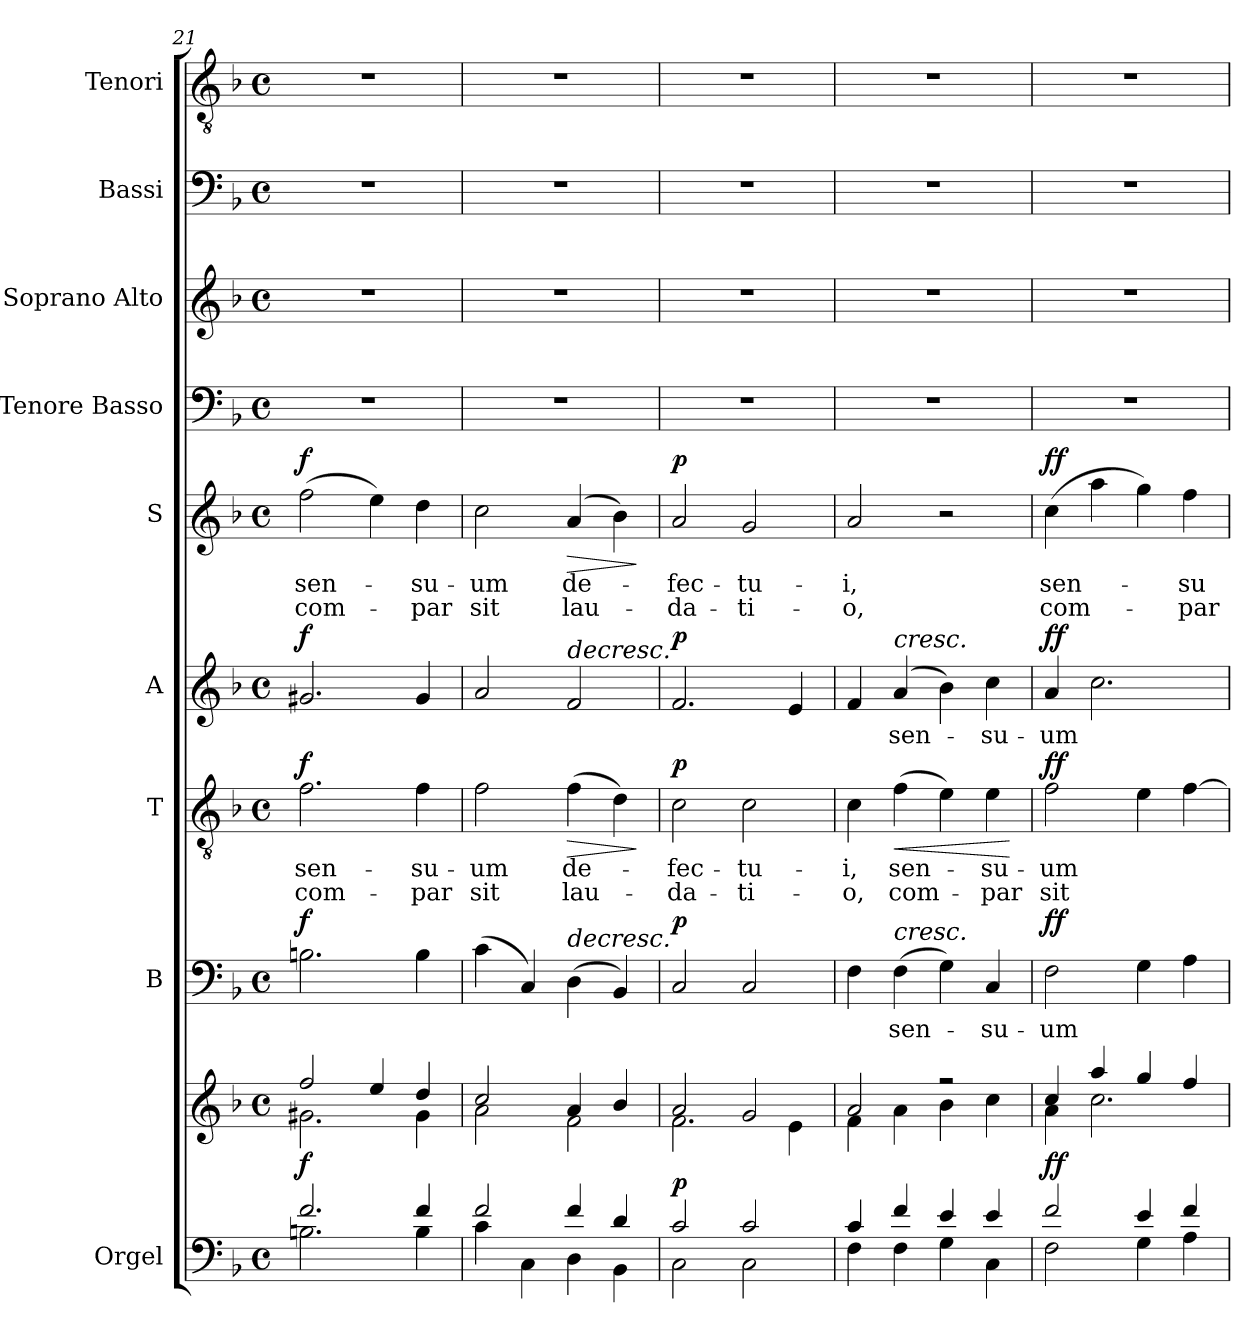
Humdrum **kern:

**kern	**kern	**dynam	**kern	**text	**dynam	**kern	**text	**text	**dynam	**kern	**text	**dynam	**kern	**text	**text	**dynam	**kern	**kern	**kern	**kern
*part9	*part9	*part9	*part8	*part8	*part8	*part7	*part7	*part7	*part7	*part6	*part6	*part6	*part5	*part5	*part5	*part5	*part4	*part3	*part2	*part1
*staff10	*staff9	*staff9/10	*staff8	*staff8	*staff8	*staff7	*staff7	*staff7	*staff7	*staff6	*staff6	*staff6	*staff5	*staff5	*staff5	*staff5	*staff4	*staff3	*staff2	*staff1
*I"Orgel	*	*	*I"B	*	*	*I"T	*	*	*	*I"A	*	*	*I"S	*	*	*	*I"Tenore Basso	*I"Soprano Alto	*I"Bassi	*I"Tenori
*clefF4	*clefG2	*	*clefF4	*	*	*clefGv2	*	*	*	*clefG2	*	*	*clefG2	*	*	*	*clefF4	*clefG2	*clefF4	*clefGv2
*k[b-]	*k[b-]	*	*k[b-]	*	*	*k[b-]	*	*	*	*k[b-]	*	*	*k[b-]	*	*	*	*k[b-]	*k[b-]	*k[b-]	*k[b-]
*M4/4	*M4/4	*	*M4/4	*	*	*M4/4	*	*	*	*M4/4	*	*	*M4/4	*	*	*	*M4/4	*M4/4	*M4/4	*M4/4
*met(c)	*met(c)	*	*met(c)	*	*	*met(c)	*	*	*	*met(c)	*	*	*met(c)	*	*	*	*met(c)	*met(c)	*met(c)	*met(c)
=21	=21	=21	=21	=21	=21	=21	=21	=21	=21	=21	=21	=21	=21	=21	=21	=21	=21	=21	=21	=21
*^	*^	*	*	*	*	*	*	*	*	*	*	*	*	*	*	*	*	*	*	*
!	!	!	!	!LO:DY:a=2	!	!	!LO:DY:a	!	!LO:LY:b	!LO:LY:b	!LO:DY:a	!	!	!LO:DY:a	!	!LO:LY:b	!LO:LY:b	!LO:DY:a	!	!	!	!
2.f/	2.Bn\	2ff/	2.g#X\	f	2.Bn\	.	f	2.f\	sen-	com-	f	2.g#X/	.	f	(>2ff\	sen-	com-	f	1r	1r	1r	1r
.	.	4ee/	.	.	.	.	.	.	.	.	.	.	.	.	4ee\)	.	.	.	.	.	.	.
!	!	!	!	!	!	!	!	!	!LO:LY:b	!LO:LY:b	!	!	!	!	!	!LO:LY:b	!LO:LY:b	!	!	!	!	!
4f/	4B\	4dd/	4g#\	.	4B\	.	.	4f\	-su-	-par	.	4g#/	.	.	4dd\	-su-	-par	.	.	.	.	.
!!LO:LB:g=z
=22	=22	=22	=22	=22	=22	=22	=22	=22	=22	=22	=22	=22	=22	=22	=22	=22	=22	=22	=22	=22	=22	=22
!	!	!	!	!	!	!	!	!	!LO:LY:b	!LO:LY:b	!	!	!	!	!	!LO:LY:b	!LO:LY:b	!	!	!	!	!
2f/	4c\	2cc/	2a\	.	(>4c\	.	.	2f\	-um	sit	.	2a/	.	.	2cc\	-um	sit	.	1r	1r	1r	1r
.	4C\	.	.	.	4C/)	.	.	.	.	.	.	.	.	.	.	.	.	.	.	.	.	.
!	!	!	!	!	!	!	!	!	!	!	!	!LO:TX:a:i:t=decresc.	!	!	!	!	!	!	!	!	!	!
!	!	!	!	!	!LO:TX:a:i:t=decresc.	!	!	!	!	!	!	!	!	!	!	!	!	!	!	!	!	!
!	!	!	!	!	!	!	!	!	!LO:LY:b	!LO:LY:b	!LO:HP:b	!	!	!	!	!LO:LY:b	!LO:LY:b	!LO:HP:b	!	!	!	!
4f/	4D\	4a/	2f\	.	(>4D\	.	.	(>4f\	de-	lau-	>	2f/	.	.	(>4a/	de-	lau-	>	.	.	.	.
4d/	4BB-\	4b-/	.	.	4BB-/)	.	.	4d\)	.	.	.	.	.	.	4b-\)	.	.	.	.	.	.	.
*v	*v	*	*	*	*	*	*	*	*	*	*	*	*	*	*	*	*	*	*	*	*	*
*	*v	*v	*	*	*	*	*	*	*	*	*	*	*	*	*	*	*	*	*	*	*
.	.	.	.	.	.	.	.	.	]	.	.	.	.	.	.	]	.	.	.	.
=23	=23	=23	=23	=23	=23	=23	=23	=23	=23	=23	=23	=23	=23	=23	=23	=23	=23	=23	=23	=23
*^	*^	*	*	*	*	*	*	*	*	*	*	*	*	*	*	*	*	*	*	*
!	!	!	!	!LO:DY:a=2	!	!	!LO:DY:a	!	!LO:LY:b	!LO:LY:b	!LO:DY:a	!	!	!LO:DY:a	!	!LO:LY:b	!LO:LY:b	!LO:DY:a	!	!	!	!
2c/	2C\	2a/	2.f\	p	2C/	.	p	2c\	-fec-	-da-	p	2.f/	.	p	2a/	-fec-	-da-	p	1r	1r	1r	1r
!	!	!	!	!	!	!	!	!	!LO:LY:b	!LO:LY:b	!	!	!	!	!	!LO:LY:b	!LO:LY:b	!	!	!	!	!
2c/	2C\	2g/	.	.	2C/	.	.	2c\	-tu-	-ti-	.	.	.	.	2g/	-tu-	-ti-	.	.	.	.	.
.	.	.	4e\	.	.	.	.	.	.	.	.	4e/	.	.	.	.	.	.	.	.	.	.
=24	=24	=24	=24	=24	=24	=24	=24	=24	=24	=24	=24	=24	=24	=24	=24	=24	=24	=24	=24	=24	=24	=24
!	!	!	!	!	!	!	!	!	!LO:LY:b	!LO:LY:b	!	!	!	!	!	!LO:LY:b	!LO:LY:b	!	!	!	!	!
4c/	4F\	2a/	4f\	.	4F\	.	.	4c\	-i,	-o,	.	4f/	.	.	2a/	-i,	-o,	.	1r	1r	1r	1r
!	!	!	!	!	!	!	!	!	!	!	!	!LO:TX:a:i:t=cresc.	!	!	!	!	!	!	!	!	!	!
!	!	!	!	!	!LO:TX:a:i:t=cresc.	!	!	!	!	!	!	!	!	!	!	!	!	!	!	!	!	!
!	!	!	!	!	!	!LO:LY:b	!	!	!LO:LY:b	!LO:LY:b	!LO:HP:b	!	!LO:LY:b	!	!	!	!	!	!	!	!	!
4f/	4F\	.	4a\	.	(>4F\	sen-	.	(>4f\	sen-	com-	<	(>4a/	sen-	.	.	.	.	.	.	.	.	.
4e/	4G\	2r	4b-\	.	4G\)	.	.	4e\)	.	.	.	4b-\)	.	.	2r	.	.	.	.	.	.	.
!	!	!	!	!	!	!LO:LY:b	!	!	!LO:LY:b	!LO:LY:b	!	!	!LO:LY:b	!	!	!	!	!	!	!	!	!
4e/	4C\	.	4cc\	.	4C/	-su-	.	4e\	-su-	-par	.	4cc\	-su-	.	.	.	.	.	.	.	.	.
*v	*v	*	*	*	*	*	*	*	*	*	*	*	*	*	*	*	*	*	*	*	*	*
*	*v	*v	*	*	*	*	*	*	*	*	*	*	*	*	*	*	*	*	*	*	*
.	.	.	.	.	.	.	.	.	[	.	.	.	.	.	.	.	.	.	.	.
=25	=25	=25	=25	=25	=25	=25	=25	=25	=25	=25	=25	=25	=25	=25	=25	=25	=25	=25	=25	=25
*^	*^	*	*	*	*	*	*	*	*	*	*	*	*	*	*	*	*	*	*	*
!	!	!	!	!LO:DY:a=2	!	!LO:LY:b	!LO:DY:a	!	!LO:LY:b	!LO:LY:b	!LO:DY:a	!	!LO:LY:b	!LO:DY:a	!	!LO:LY:b	!LO:LY:b	!LO:DY:a	!	!	!	!
2f/	2F\	4cc/	4a\	ff	2F\	-um	ff	2f\	-um	sit	ff	4a/	-um	ff	(>4cc\	sen-	com-	ff	1r	1r	1r	1r
.	.	4aa/	2.cc\	.	.	.	.	.	.	.	.	2.cc\	.	.	4aa\	.	.	.	.	.	.	.
4e/	4G\	4gg/	.	.	4G\	.	.	4e\	.	.	.	.	.	.	4gg\)	.	.	.	.	.	.	.
!	!	!	!	!	!	!	!	!	!	!	!	!	!	!	!	!LO:LY:b	!LO:LY:b	!	!	!	!	!
4f/	4A\	4ff/	.	.	4A\	.	.	[4f\	.	.	.	.	.	.	4ff\	-su-	-par	.	.	.	.	.
*v	*v	*	*	*	*	*	*	*	*	*	*	*	*	*	*	*	*	*	*	*	*	*
*	*v	*v	*	*	*	*	*	*	*	*	*	*	*	*	*	*	*	*	*	*	*
=	=	=	=	=	=	=	=	=	=	=	=	=	=	=	=	=	=	=	=	=
*-	*-	*-	*-	*-	*-	*-	*-	*-	*-	*-	*-	*-	*-	*-	*-	*-	*-	*-	*-	*-
